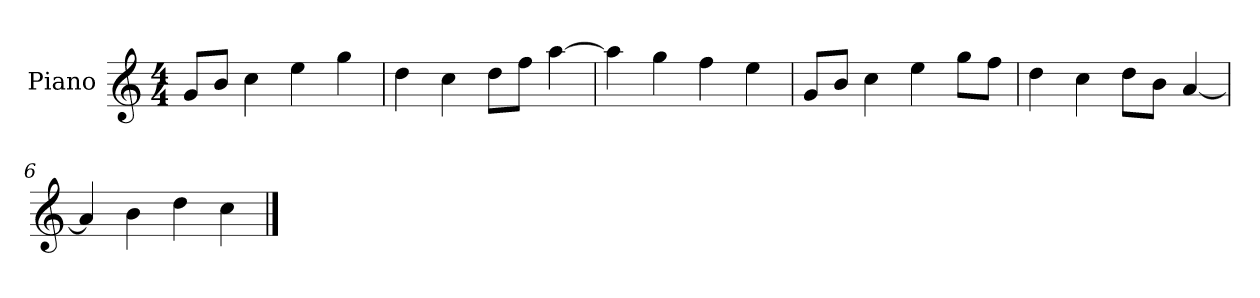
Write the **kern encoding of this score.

**kern
*part1
*staff1
*I"Piano
*I'P-no
*clefG2
*k[]
*M4/4
*MM90
=1
8g/L
8b/J
4cc\
4ee\
4gg\
=2
4dd\
4cc\
8dd\L
8ff\J
[4aa\
=3
4aa\]
4gg\
4ff\
4ee\
=4
8g/L
8b/J
4cc\
4ee\
8gg\L
8ff\J
=5
4dd\
4cc\
8dd\L
8b\J
[4a/
=6
4a/]
4b\
4dd\
4cc\
==
*-
